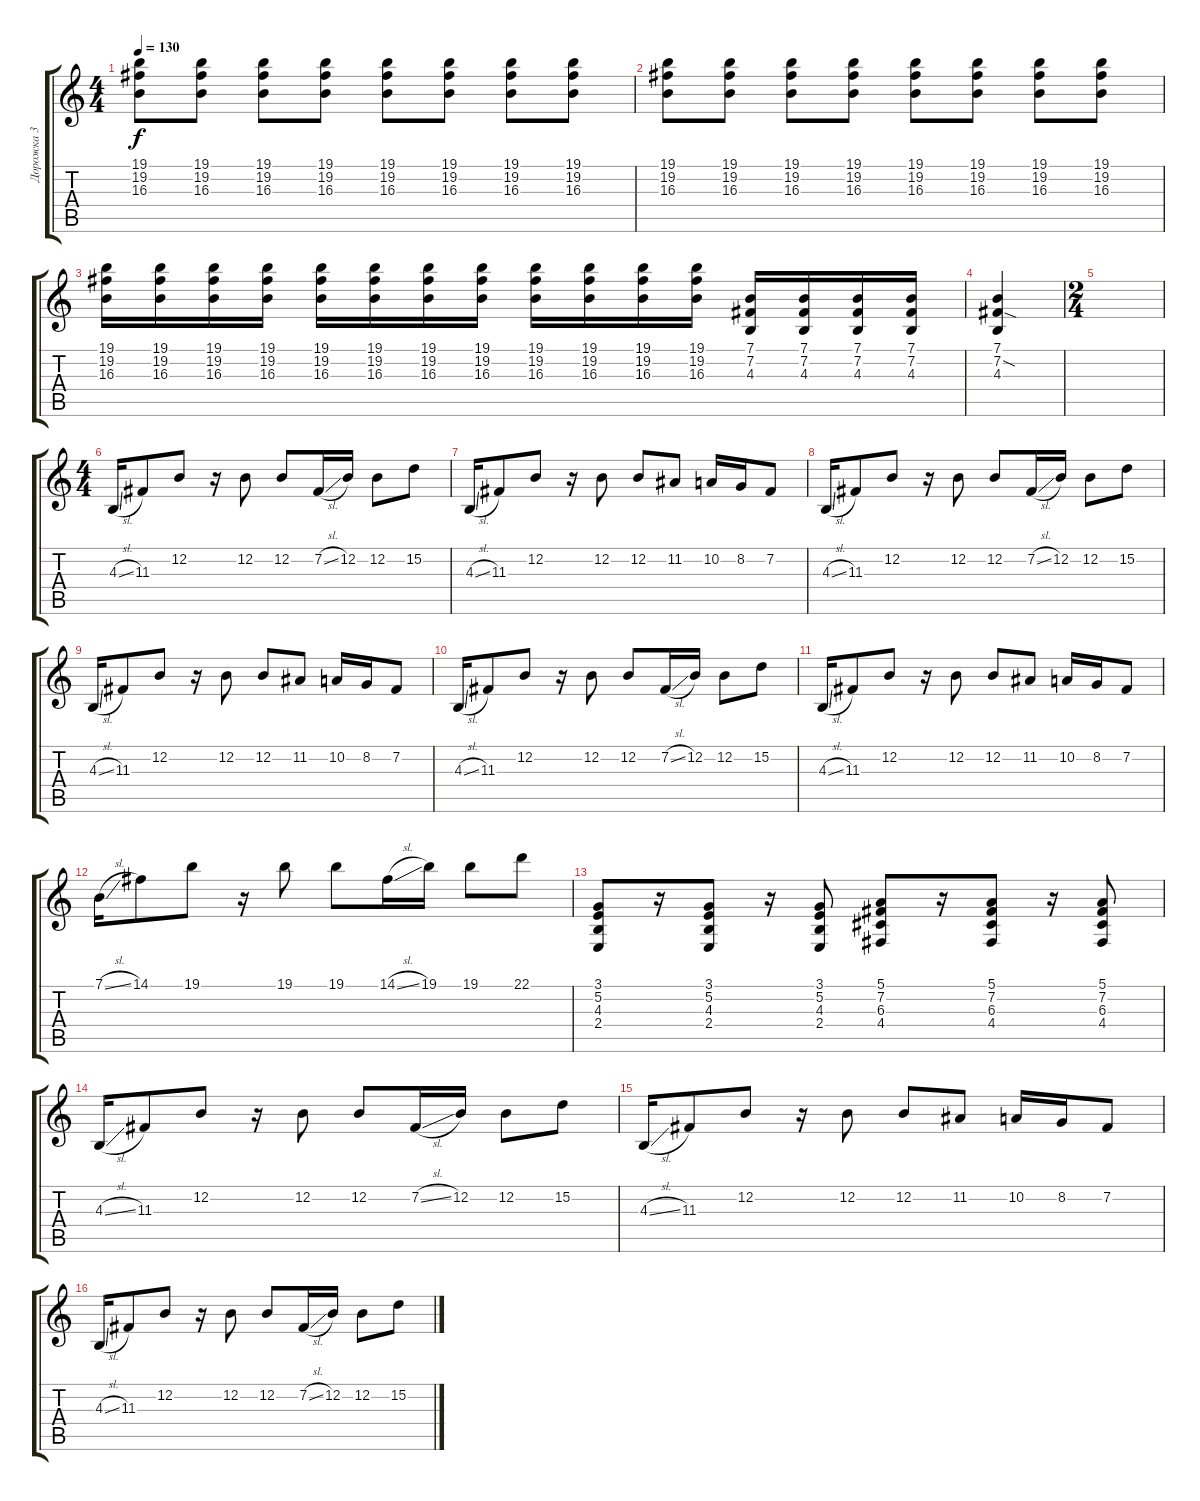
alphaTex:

\track ("Дорожка 3" "Дорожка 3") {solo instrument synthbrass1}
\staff {score tabs}
\tuning (E4 B3 G3 D3 A2 E2) {hide}
\ts (4 4)
\tempo 130
\clef g2
\ks c
(19.1 19.2 16.3).8{dy f} (19.1 19.2 16.3).8 (19.1 19.2 16.3).8 (19.1 19.2 16.3).8 (19.1 19.2 16.3).8 (19.1 19.2 16.3).8 (19.1 19.2 16.3).8 (19.1 19.2 16.3).8 |
(19.1 19.2 16.3).8 (19.1 19.2 16.3).8 (19.1 19.2 16.3).8 (19.1 19.2 16.3).8 (19.1 19.2 16.3).8 (19.1 19.2 16.3).8 (19.1 19.2 16.3).8 (19.1 19.2 16.3).8 |
(19.1 19.2 16.3).16 (19.1 19.2 16.3).16 (19.1 19.2 16.3).16 (19.1 19.2 16.3).16 (19.1 19.2 16.3).16 (19.1 19.2 16.3).16 (19.1 19.2 16.3).16 (19.1 19.2 16.3).16 (19.1 19.2 16.3).16 (19.1 19.2 16.3).16 (19.1 19.2 16.3).16 (19.1 19.2 16.3).16 (7.1 7.2 4.3).16 (7.1 7.2 4.3).16 (7.1 7.2 4.3).16 (7.1 7.2 4.3).16 |
(7.1 7.2{sod} 4.3).4 |
\ts (2 4)
|
\ts (4 4)
4.3{sl}.16{volume 13} 11.3.8 12.2.8 r.16 12.2.8 12.2.8 7.2{sl}.16 12.2.16 12.2.8 15.2.8 |
4.3{sl}.16 11.3.8 12.2.8 r.16 12.2.8 12.2.8 11.2.8 10.2.16 8.2.16 7.2.8 |
4.3{sl}.16 11.3.8 12.2.8 r.16 12.2.8 12.2.8 7.2{sl}.16 12.2.16 12.2.8 15.2.8 |
4.3{sl}.16 11.3.8 12.2.8 r.16 12.2.8 12.2.8 11.2.8 10.2.16 8.2.16 7.2.8 |
4.3{sl}.16 11.3.8 12.2.8 r.16 12.2.8 12.2.8 7.2{sl}.16 12.2.16 12.2.8 15.2.8 |
4.3{sl}.16 11.3.8 12.2.8 r.16 12.2.8 12.2.8 11.2.8 10.2.16 8.2.16 7.2.8 |
7.1{sl}.16 14.1.8 19.1.8 r.16 19.1.8 19.1.8 14.1{sl}.16 19.1.16 19.1.8 22.1.8 |
(3.1 5.2 4.3 2.4).8 r.16 (3.1 5.2 4.3 2.4).8 r.16 (3.1 5.2 4.3 2.4).8 (5.1 7.2 6.3 4.4).8 r.16 (5.1 7.2 6.3 4.4).8 r.16 (5.1 7.2 6.3 4.4).8 |
4.3{sl}.16{volume 13} 11.3.8 12.2.8 r.16 12.2.8 12.2.8 7.2{sl}.16 12.2.16 12.2.8 15.2.8 |
4.3{sl}.16 11.3.8 12.2.8 r.16 12.2.8 12.2.8 11.2.8 10.2.16 8.2.16 7.2.8 |
4.3{sl}.16 11.3.8 12.2.8 r.16 12.2.8 12.2.8 7.2{sl}.16 12.2.16 12.2.8 15.2.8
